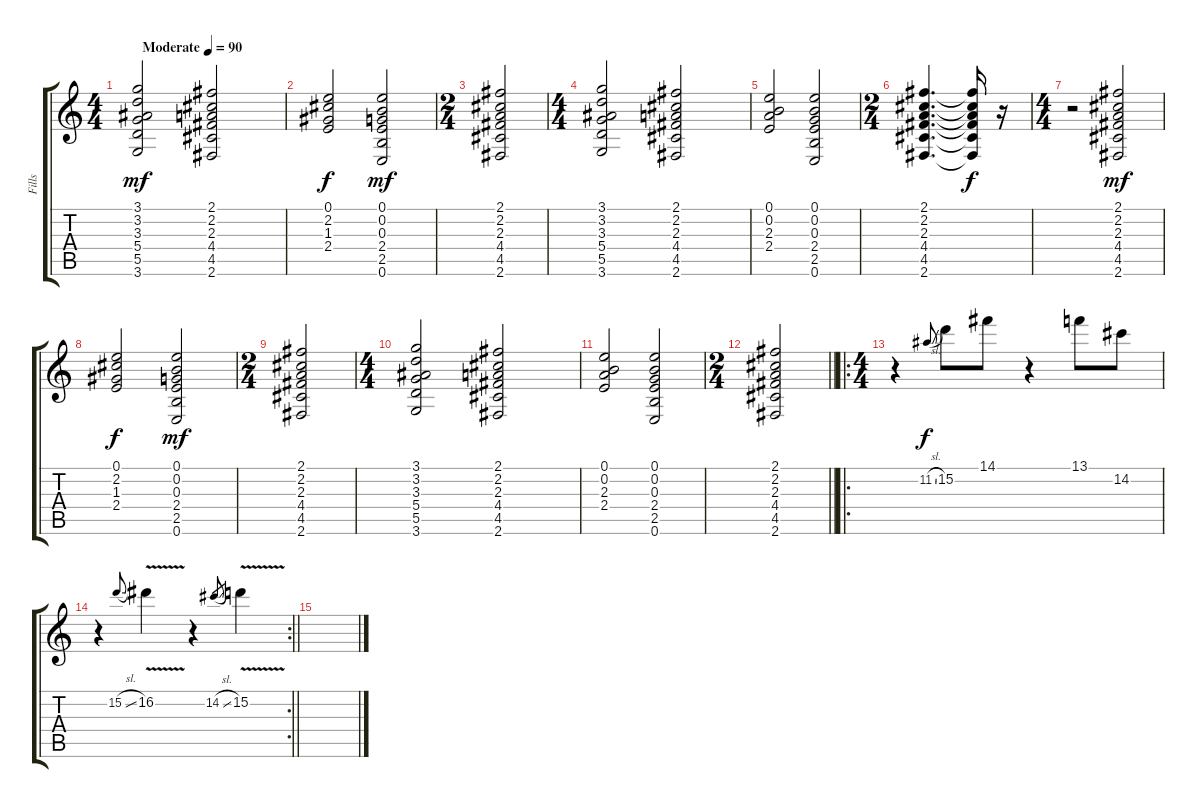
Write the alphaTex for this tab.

\track ("Fills" "Fills") {instrument distortionguitar}
\staff {score tabs}
\tuning (E4 B3 G3 D3 A2 E2) {hide}
\ts (4 4)
\section ("" "")
\tempo (90 "Moderate")
\clef g2
\ks c
(3.1 3.2 3.3 5.4 5.5 3.6).2{dy mf instrument distortionguitar} (2.1 2.2 2.3 4.4 4.5 2.6).2 |
(0.1 2.2 1.3 2.4).2{dy f} (0.1 0.2 0.3 2.4 2.5 0.6).2{dy mf} |
\ts (2 4)
(2.1 2.2 2.3 4.4 4.5 2.6).2 |
\ts (4 4)
(3.1 3.2 3.3 5.4 5.5 3.6).2 (2.1 2.2 2.3 4.4 4.5 2.6).2 |
(0.1 0.2 2.3 2.4).2 (0.1 0.2 0.3 2.4 2.5 0.6).2 |
\ts (2 4)
(2.1 2.2 2.3 4.4 4.5 2.6).4{d} (2.1{t} 2.2{t} 2.3{t} 4.4{t} 4.5{t} 2.6{t}).16{dy f} r.16 |
\ts (4 4)
r.2 (2.1 2.2 2.3 4.4 4.5 2.6).2{dy mf} |
(0.1 2.2 1.3 2.4).2{dy f} (0.1 0.2 0.3 2.4 2.5 0.6).2{dy mf} |
\ts (2 4)
(2.1 2.2 2.3 4.4 4.5 2.6).2 |
\ts (4 4)
(3.1 3.2 3.3 5.4 5.5 3.6).2 (2.1 2.2 2.3 4.4 4.5 2.6).2 |
(0.1 0.2 2.3 2.4).2 (0.1 0.2 0.3 2.4 2.5 0.6).2 |
\ts (2 4)
\barLineRight lightlight
(2.1 2.2 2.3 4.4 4.5 2.6).2 |
\ro
\ts (4 4)
\section ("" "")
r.4 11.2{sl}.8{gr onbeat dy f} 15.2.8 14.1.8 r.4 13.1.8 14.2.8 |
\rc 2
\barLineRight lightlight
r.4 15.2{sl}.8{gr onbeat} 16.2{v}.4 r.4 14.2{sl}.8{gr} 15.2{v}.4 |
\section ("" "")
